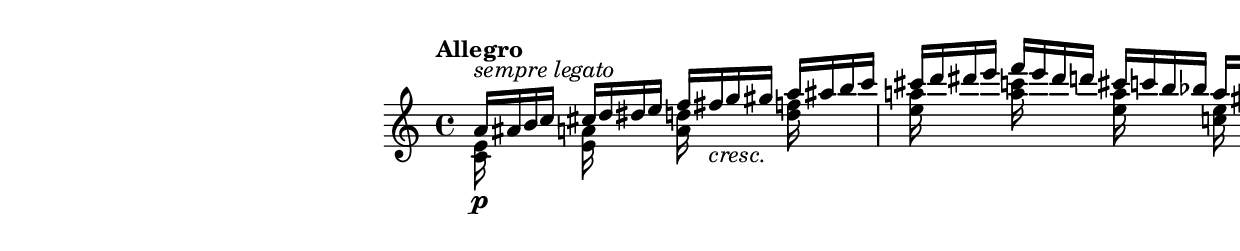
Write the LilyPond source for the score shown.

\version "2.15.30"
\include "indice.ily"
\new Staff {
  \time 4/4
  \clef treble
  \tempo "Allegro"
  <<
    \new Voice
    \relative f {
      \voiceOne a'16 -\markup{\italic{ sempre legato}}
      ais b c
      cis d dis e
      f fis g gis
      a ais b c
      cis d dis e
      f e dis d
      cis c b bes
      a gis b a
    }
    \new Voice
    \relative f {
      \voiceTwo <c' e>16\p s8.
      <e a>16 s8.
      <a d>16 s8. -\markup{\italic cresc.}
      <d f>16 s8.
      <e a!>16 s8.
      <a c>16 s8.
      <e a>16 s8.
      <c! e>16 s8.
    }
  >>
}